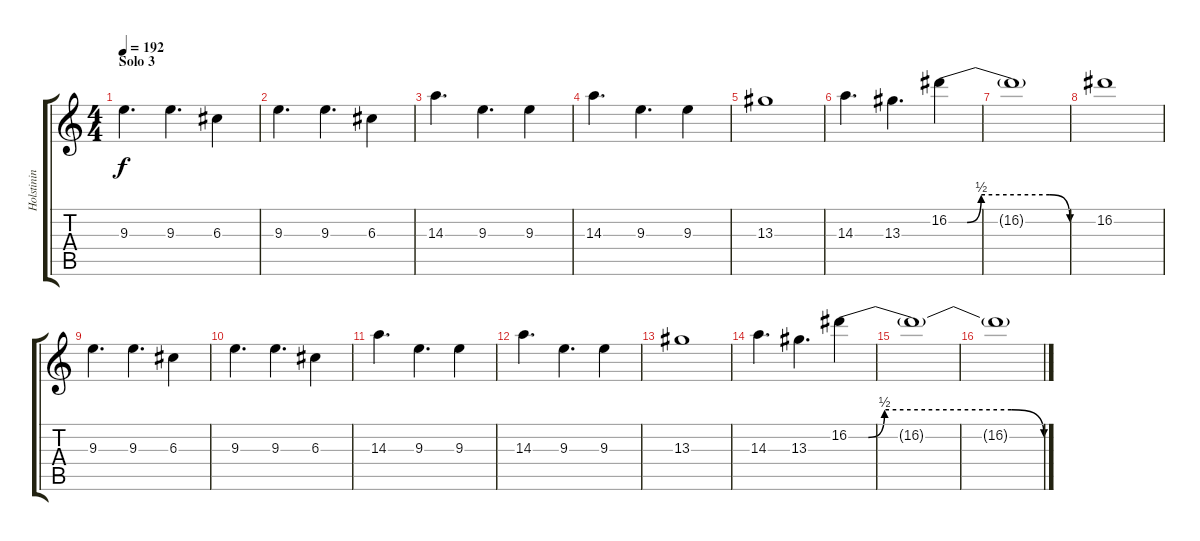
\track ("Holstinin 2" "Holstinin ") {instrument overdrivenguitar}
\staff {score tabs}
\tuning (E4 B3 G3 D3 A2 E2) {hide}
\ts (4 4)
\section ("" "Solo 3")
\tempo 192
\clef g2
\ks c
9.3.4{d dy f volume 10 balance 4} 9.3.4{d} 6.3.4 |
9.3.4{d} 9.3.4{d} 6.3.4 |
14.3.4{d} 9.3.4{d} 9.3.4 |
14.3.4{d} 9.3.4{d} 9.3.4 |
13.3.1 |
14.3.4{d} 13.3.4{d} 16.2{be (custom 0 0 9 0 16 2 50 2 60 0)}.4 |
16.2{t}.1 |
16.2.1 |
9.3.4{d} 9.3.4{d} 6.3.4 |
9.3.4{d} 9.3.4{d} 6.3.4 |
14.3.4{d} 9.3.4{d} 9.3.4 |
14.3.4{d} 9.3.4{d} 9.3.4 |
13.3.1 |
14.3.4{d} 13.3.4{d} 16.2{be (custom 0 0 6 0 11 2 50 2 60 0)}.4 |
16.2{t}.1 |
16.2{t}.1
